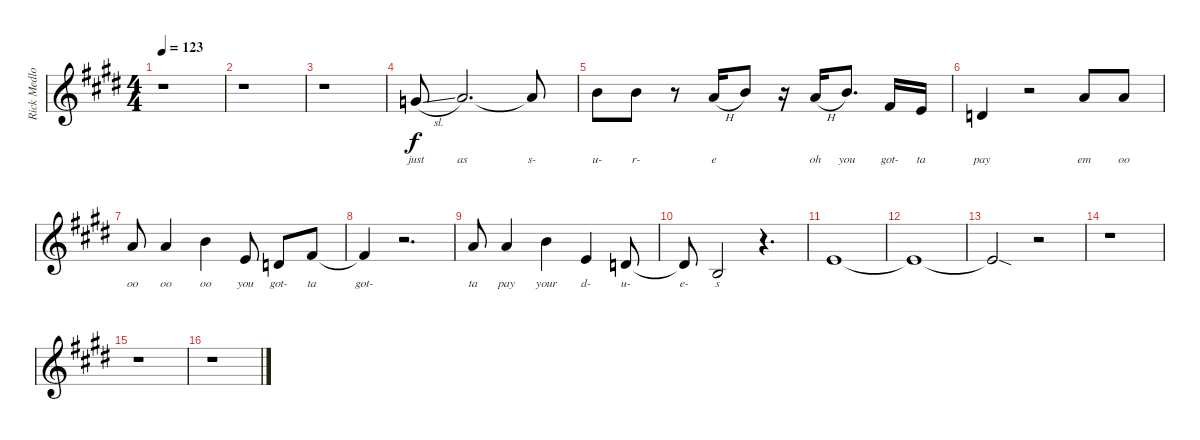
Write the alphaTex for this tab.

\track ("Rick Medlocke Vocals" "Rick Medlo") {instrument violin}
\staff {score}
\tuning (E4 B3 G3 D3 A2 E2) {hide}
\ts (4 4)
\tempo 123
\clef g2
\ks e
r.1{dy f} |
r.1 |
r.1 |
3.1{sl}.8{lyrics (0 "just") lyrics (1 "") lyrics (2 "") lyrics (3 "") lyrics (4 "")} 5.1.2{d lyrics (0 "as") lyrics (1 "") lyrics (2 "") lyrics (3 "") lyrics (4 "")} 5.1{t}.8{lyrics (0 "s-") lyrics (1 "") lyrics (2 "") lyrics (3 "") lyrics (4 "")} |
7.1.8{lyrics (0 "u-") lyrics (1 "") lyrics (2 "") lyrics (3 "") lyrics (4 "")} 7.1.8{lyrics (0 "r-") lyrics (1 "") lyrics (2 "") lyrics (3 "") lyrics (4 "")} r.8 5.1{h}.16{lyrics (0 "e") lyrics (1 "") lyrics (2 "") lyrics (3 "") lyrics (4 "")} 7.1.8{lyrics (0 "") lyrics (1 "") lyrics (2 "") lyrics (3 "") lyrics (4 "")} r.16 5.1{h}.16{lyrics (0 "oh") lyrics (1 "") lyrics (2 "") lyrics (3 "") lyrics (4 "")} 7.1.8{d lyrics (0 "you") lyrics (1 "") lyrics (2 "") lyrics (3 "") lyrics (4 "")} 7.2.16{lyrics (0 "got-") lyrics (1 "") lyrics (2 "") lyrics (3 "") lyrics (4 "")} 5.2.16{lyrics (0 "ta") lyrics (1 "") lyrics (2 "") lyrics (3 "") lyrics (4 "")} |
7.3.4{lyrics (0 "pay") lyrics (1 "") lyrics (2 "") lyrics (3 "") lyrics (4 "")} r.2 5.1.8{lyrics (0 "em") lyrics (1 "") lyrics (2 "") lyrics (3 "") lyrics (4 "")} 5.1.8{lyrics (0 "oo") lyrics (1 "") lyrics (2 "") lyrics (3 "") lyrics (4 "")} |
5.1.8{lyrics (0 "oo") lyrics (1 "") lyrics (2 "") lyrics (3 "") lyrics (4 "")} 5.1.4{lyrics (0 "oo") lyrics (1 "") lyrics (2 "") lyrics (3 "") lyrics (4 "")} 7.1.4{lyrics (0 "oo") lyrics (1 "") lyrics (2 "") lyrics (3 "") lyrics (4 "")} 0.1.8{lyrics (0 "you") lyrics (1 "") lyrics (2 "") lyrics (3 "") lyrics (4 "")} 3.2.8{lyrics (0 "got-") lyrics (1 "") lyrics (2 "") lyrics (3 "") lyrics (4 "")} 2.1.8{lyrics (0 "ta") lyrics (1 "") lyrics (2 "") lyrics (3 "") lyrics (4 "")} |
2.1{t}.4{lyrics (0 "got-") lyrics (1 "") lyrics (2 "") lyrics (3 "") lyrics (4 "")} r.2{d} |
5.1.8{lyrics (0 "ta") lyrics (1 "") lyrics (2 "") lyrics (3 "") lyrics (4 "")} 5.1.4{lyrics (0 "pay") lyrics (1 "") lyrics (2 "") lyrics (3 "") lyrics (4 "")} 7.1.4{lyrics (0 "your") lyrics (1 "") lyrics (2 "") lyrics (3 "") lyrics (4 "")} 0.1.4{lyrics (0 "d-") lyrics (1 "") lyrics (2 "") lyrics (3 "") lyrics (4 "")} 3.2.8{lyrics (0 "u-") lyrics (1 "") lyrics (2 "") lyrics (3 "") lyrics (4 "")} |
3.2{t}.8{lyrics (0 "e-") lyrics (1 "") lyrics (2 "") lyrics (3 "") lyrics (4 "")} 0.2.2{lyrics (0 "s") lyrics (1 "") lyrics (2 "") lyrics (3 "") lyrics (4 "")} r.4{d} |
0.1.1 |
0.1{t}.1 |
0.1{sod t}.2 r.2 |
r.1 |
r.1 |
r.1
